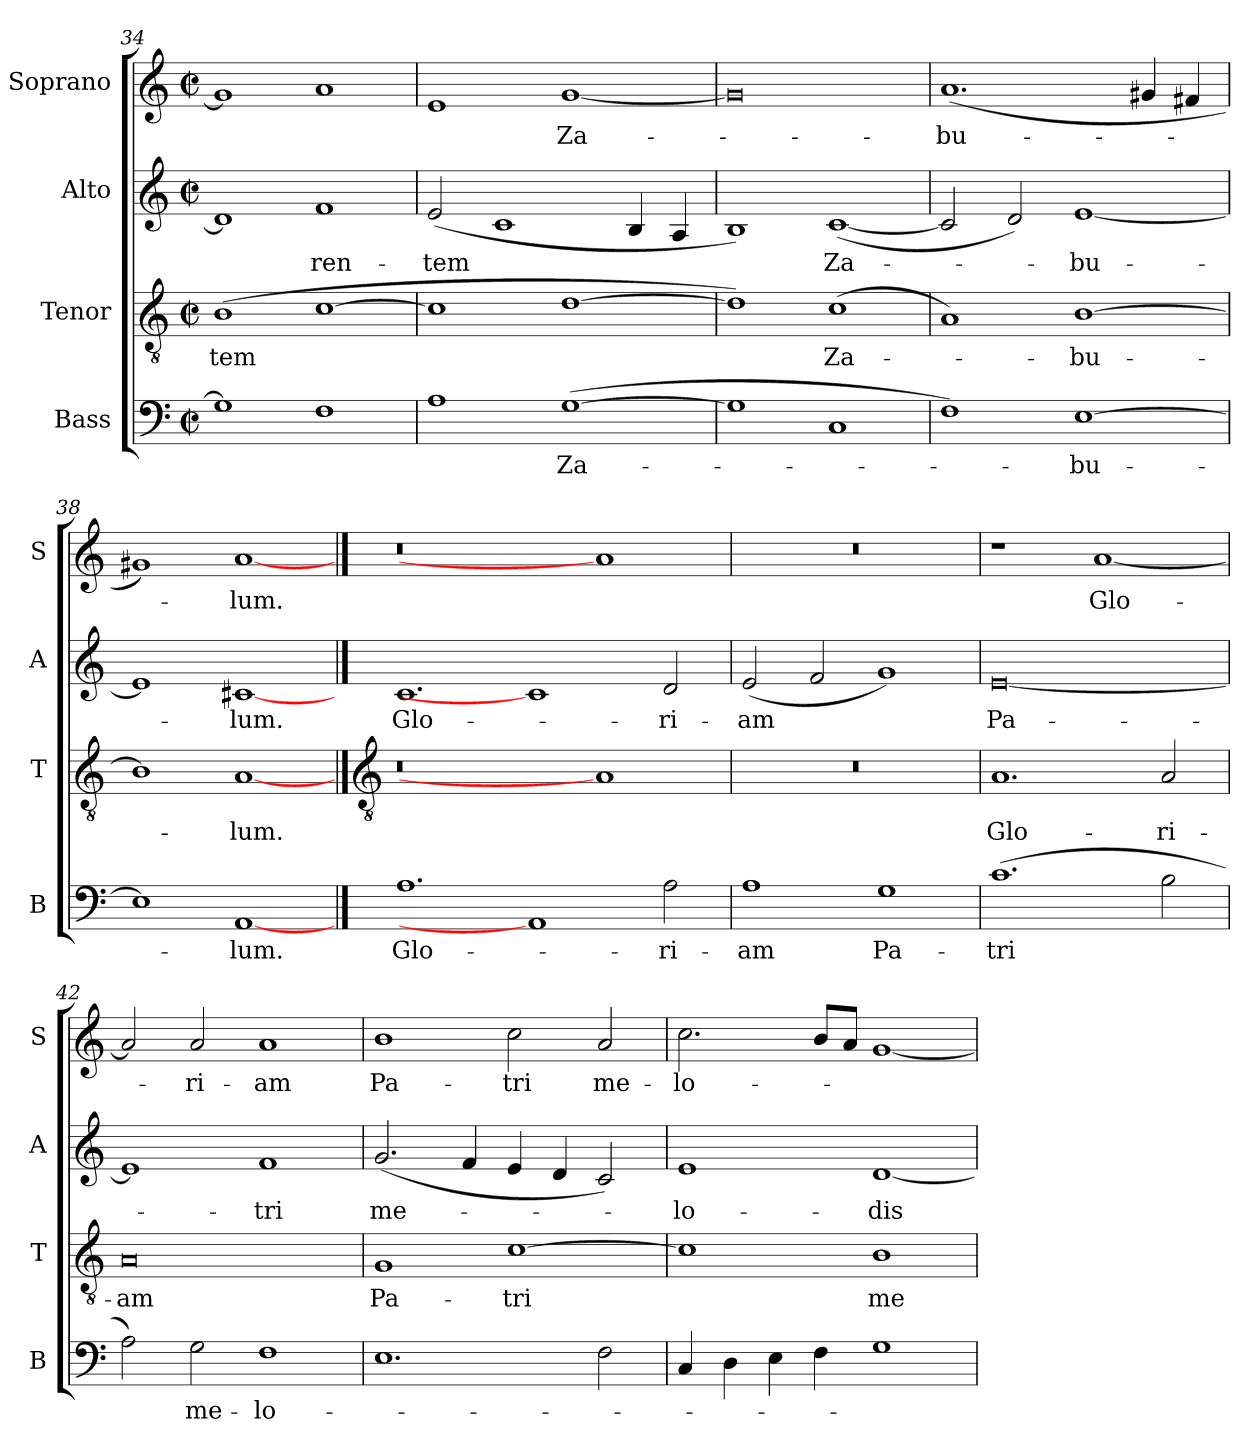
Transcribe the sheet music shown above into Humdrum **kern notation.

**kern	**text	**kern	**text	**kern	**text	**kern	**text
*part4	*part4	*part3	*part3	*part2	*part2	*part1	*part1
*staff4	*staff4	*staff3	*staff3	*staff2	*staff2	*staff1	*staff1
*I"Bass	*	*I"Tenor	*	*I"Alto	*	*I"Soprano	*
*I'B	*	*I'T	*	*I'A	*	*I'S	*
*clefF4	*	*clefGv2	*	*clefG2	*	*clefG2	*
*k[]	*	*k[]	*	*k[]	*	*k[]	*
*C:	*	*C:	*	*C:	*	*C:	*
*M4/2	*	*M4/2	*	*M4/2	*	*M4/2	*
*met(c|)	*	*met(c|)	*	*met(c|)	*	*met(c|)	*
=34	=34	=34	=34	=34	=34	=34	=34
!	!	!	!LO:LY:b	!	!	!	!
1G]	.	(>1B	-tem	1d]	.	1g]	.
!	!	!	!	!	!LO:LY:b	!	!
1F	.	[1c	.	1f	ren-	1a	.
=35	=35	=35	=35	=35	=35	=35	=35
!	!	!	!	!	!LO:LY:b	!	!
1A	.	1c]	.	(<2e	-tem	1e	.
.	.	.	.	1c	.	.	.
!	!LO:LY:b	!	!	!	!	!	!LO:LY:b
(>[1G	Za-	[1d	.	.	.	[1g	Za-
.	.	.	.	4B	.	.	.
.	.	.	.	4A	.	.	.
=36	=36	=36	=36	=36	=36	=36	=36
1G]	.	1d])	.	1B)	.	0g]	.
!	!	!	!LO:LY:b	!	!LO:LY:b	!	!
1C	.	(<1c	Za-	(<[1c	Za-	.	.
=37	=37	=37	=37	=37	=37	=37	=37
!	!	!	!	!	!	!	!LO:LY:b
1F)	.	1A)	.	2c]	.	(<1.a	bu-
.	.	.	.	2d)	.	.	.
!	!LO:LY:b	!	!LO:LY:b	!	!LO:LY:b	!	!
[1E	bu-	[1B	bu-	[1e	bu-	.	.
.	.	.	.	.	.	4g#X	.
.	.	.	.	.	.	4f#X	.
=38	=38	=38	=38	=38	=38	=38	=38
1E]	.	1B]	.	1e]	.	1g#X)	.
!	!LO:LY:b	!	!LO:LY:b	!	!LO:LY:b	!	!LO:LY:b
[1AA	lum.	[1A	lum.	[1c#X	lum.	[1a	lum.
!!LO:LB:g=z
==39	==39	==39	==39	==39	==39	==39	==39
*	*	*clefGv2	*	*	*	*	*
!	!LO:LY:b	!	!	!	!LO:LY:b	!	!
1.A	Glo-	0r	.	1.c	Glo-	0r	.
1AA]	.	.	.	1c#]	.	.	.
.	.	1A]	.	.	.	1a]	.
!	!LO:LY:b	!	!	!	!LO:LY:b	!	!
2A	-ri-	.	.	2d	-ri-	.	.
=40	=40	=40	=40	=40	=40	=40	=40
!	!LO:LY:b	!	!	!	!LO:LY:b	!	!
1A	-am	0r	.	(<2e	-am	0r	.
.	.	.	.	2f	.	.	.
!	!LO:LY:b	!	!	!	!	!	!
1G	Pa-	.	.	1g)	.	.	.
=41	=41	=41	=41	=41	=41	=41	=41
!	!LO:LY:b	!	!LO:LY:b	!	!LO:LY:b	!	!
(>1.c	-tri	1.A	Glo-	[0e	Pa-	1r	.
!	!	!	!	!	!	!	!LO:LY:b
.	.	.	.	.	.	[1a	Glo-
!	!	!	!LO:LY:b	!	!	!	!
2B	.	2A	-ri-	.	.	.	.
=42	=42	=42	=42	=42	=42	=42	=42
!	!	!	!LO:LY:b	!	!	!	!
2A)	.	0A	-am	1e]	.	2a]	.
!	!LO:LY:b	!	!	!	!	!	!LO:LY:b
2G	me-	.	.	.	.	2a	ri-
!	!LO:LY:b	!	!	!	!LO:LY:b	!	!LO:LY:b
1F	-lo-	.	.	1f	tri	1a	-am
=43	=43	=43	=43	=43	=43	=43	=43
!	!	!	!LO:LY:b	!	!LO:LY:b	!	!LO:LY:b
1.E	.	1G	Pa-	(<2.g	me-	1b	Pa-
.	.	.	.	4f	.	.	.
!	!	!	!LO:LY:b	!	!	!	!LO:LY:b
.	.	[1c	-tri	4e	.	2cc	-tri
.	.	.	.	4d	.	.	.
!	!	!	!	!	!	!	!LO:LY:b
2F	.	.	.	2c)	.	2a	me-
=44	=44	=44	=44	=44	=44	=44	=44
!	!	!	!	!	!LO:LY:b	!	!LO:LY:b
4C	.	1c]	.	1e	lo-	2.cc	-lo-
4D	.	.	.	.	.	.	.
4E	.	.	.	.	.	.	.
4F	.	.	.	.	.	8bL	.
.	.	.	.	.	.	8aJ	.
!	!	!	!LO:LY:b	!	!LO:LY:b	!	!
1G	.	1B	me-	[1d	-dis	[1g	.
=	=	=	=	=	=	=	=
*-	*-	*-	*-	*-	*-	*-	*-
